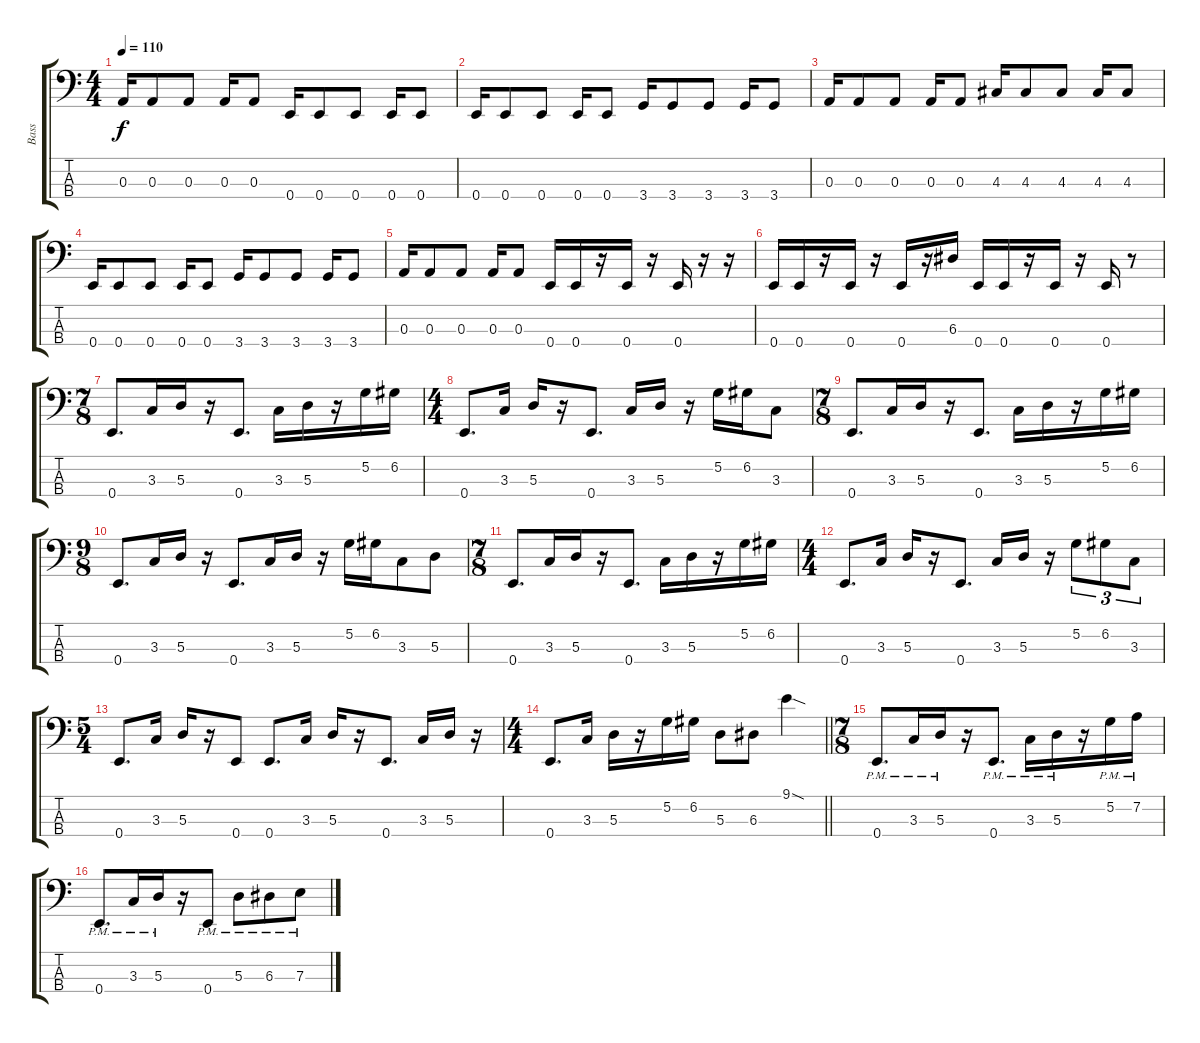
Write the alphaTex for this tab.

\track ("Bass" "Bass") {instrument electricbassfinger}
\staff {score tabs}
\tuning (G2 D2 A1 E1) {hide}
\ts (4 4)
\tempo 110
\clef f4
\ks c
0.3.16{dy f} 0.3.8 0.3.8 0.3.16 0.3.8 0.4.16 0.4.8 0.4.8 0.4.16 0.4.8 |
0.4.16 0.4.8 0.4.8 0.4.16 0.4.8 3.4.16 3.4.8 3.4.8 3.4.16 3.4.8 |
0.3.16 0.3.8 0.3.8 0.3.16 0.3.8 4.3.16 4.3.8 4.3.8 4.3.16 4.3.8 |
0.4.16 0.4.8 0.4.8 0.4.16 0.4.8 3.4.16 3.4.8 3.4.8 3.4.16 3.4.8 |
0.3.16 0.3.8 0.3.8 0.3.16 0.3.8 0.4.16 0.4.16 r.16 0.4.16 r.16 0.4.16 r.16 r.16 |
0.4.16 0.4.16 r.16 0.4.16 r.16 0.4.16 r.16 6.3.16 0.4.16 0.4.16 r.16 0.4.16 r.16 0.4.16 r.8 |
\ts (7 8)
0.4.8{d} 3.3.16 5.3.16 r.16 0.4.8{d} 3.3.16 5.3.16 r.16 5.2.16 6.2.16 |
\ts (4 4)
0.4.8{d} 3.3.16 5.3.16 r.16 0.4.8{d} 3.3.16 5.3.16 r.16 5.2.16 6.2.16 3.3.8 |
\ts (7 8)
0.4.8{d} 3.3.16 5.3.16 r.16 0.4.8{d} 3.3.16 5.3.16 r.16 5.2.16 6.2.16 |
\ts (9 8)
0.4.8{d} 3.3.16 5.3.16 r.16 0.4.8{d} 3.3.16 5.3.16 r.16 5.2.16 6.2.16 3.3.8 5.3.8 |
\ts (7 8)
0.4.8{d} 3.3.16 5.3.16 r.16 0.4.8{d} 3.3.16 5.3.16 r.16 5.2.16 6.2.16 |
\ts (4 4)
0.4.8{d} 3.3.16 5.3.16 r.16 0.4.8{d} 3.3.16 5.3.16 r.16 5.2.8{tu (3 2)} 6.2.8{tu (3 2)} 3.3.8{tu (3 2)} |
\ts (5 4)
0.4.8{d} 3.3.16 5.3.16 r.16 0.4.8 0.4.8{d} 3.3.16 5.3.16 r.16 0.4.8{d} 3.3.16 5.3.16 r.16 |
\ts (4 4)
\barLineRight lightlight
0.4.8{d} 3.3.16 5.3.16 r.16 5.2.16 6.2.16 5.3.8 6.3.8 9.1{sod}.4 |
\ts (7 8)
0.4{pm}.8{d} 3.3{pm}.16 5.3{pm}.16 r.16 0.4{pm}.8{d} 3.3{pm}.16 5.3{pm}.16 r.16 5.2{pm}.16 7.2{pm}.16 |
0.4{pm}.8{d} 3.3{pm}.16 5.3{pm}.16 r.16 0.4{pm}.8 5.3{pm}.8 6.3{pm}.8 7.3{pm}.8
